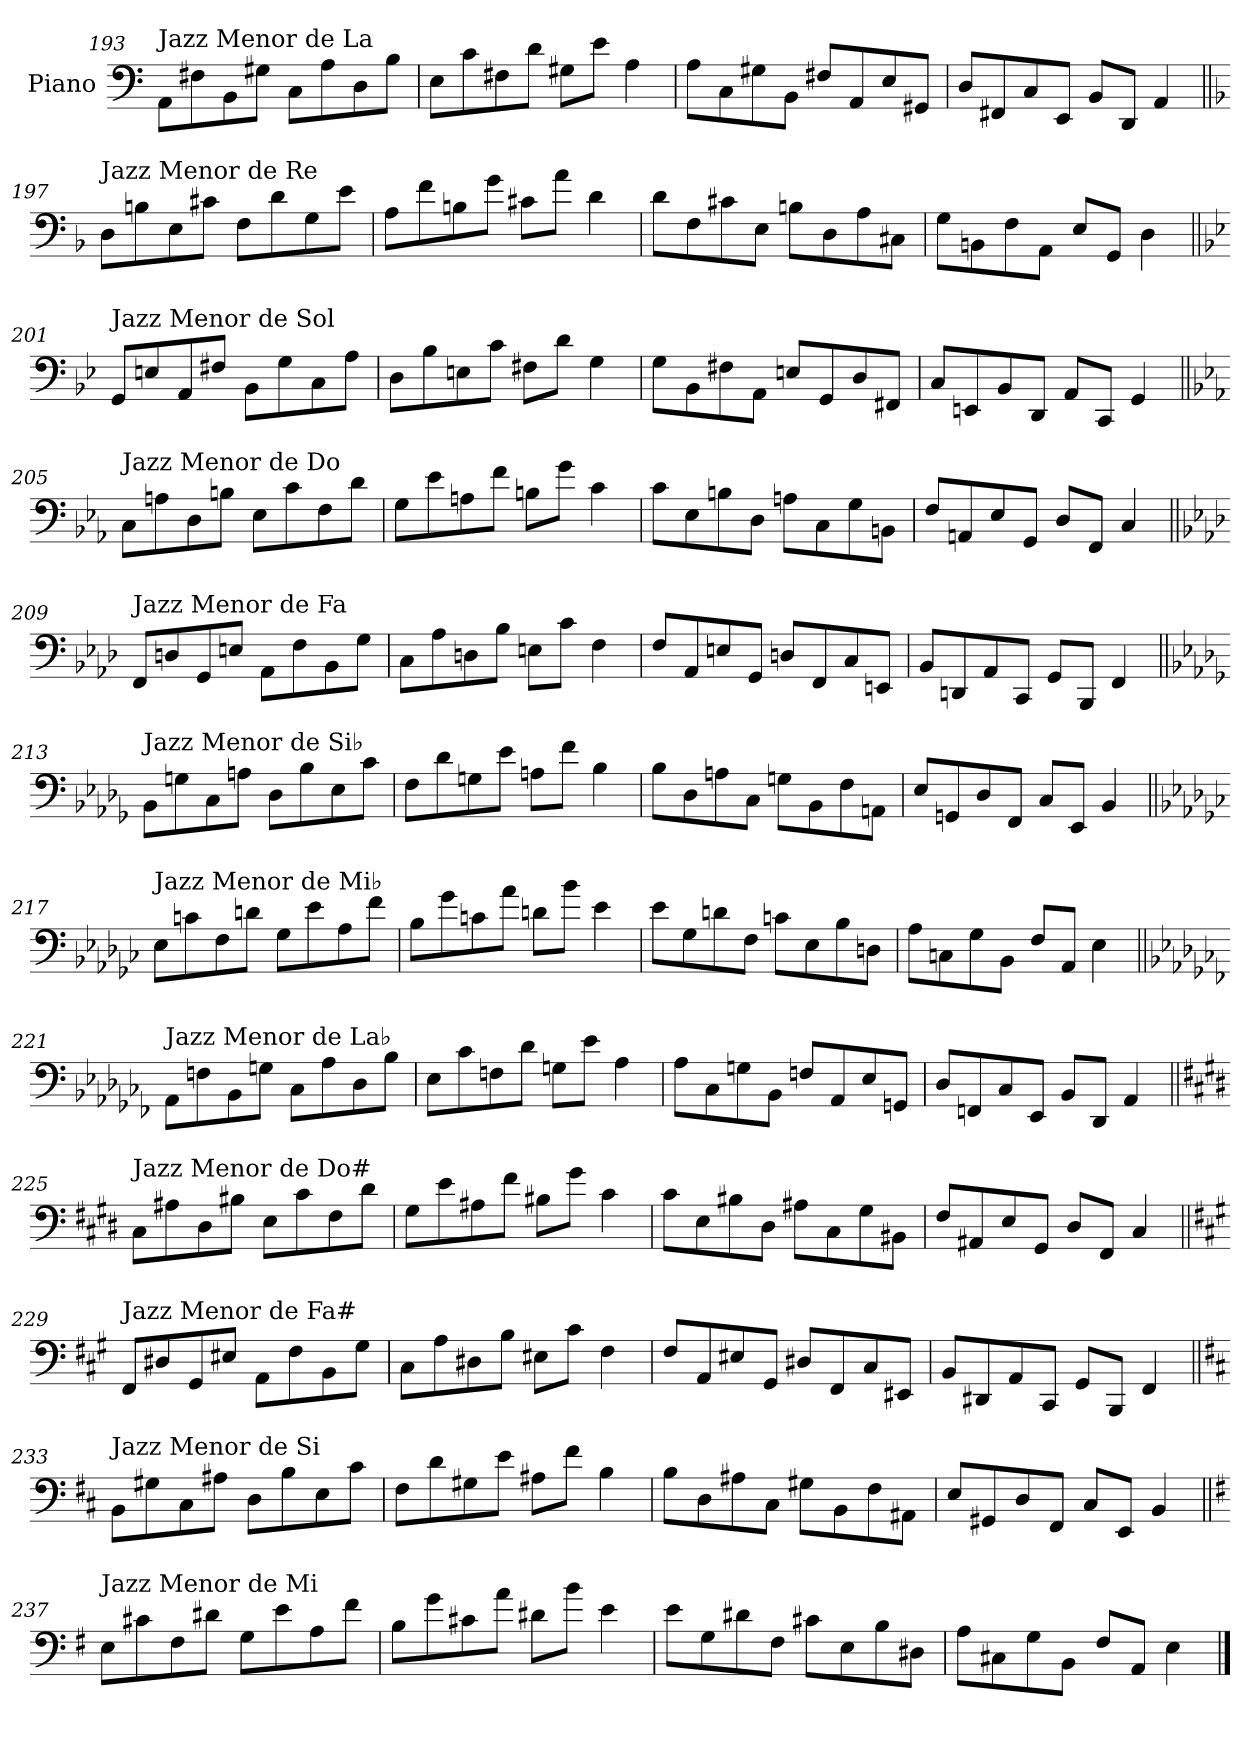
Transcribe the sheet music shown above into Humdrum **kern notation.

**kern
*part1
*staff1
*I"Piano
*I'Pno.
!!LO:PB:g=z
*clefF4
*k[]
=193
!LO:TX:a:t=Jazz Menor de La
8AA\L
8F#X\
8BB\
8G#X\J
8C\L
8A\
8D\
8B\J
=194
8E\L
8c\
8F#X\
8d\J
8G#X\L
8e\J
4A\
=195
8A\L
8C\
8G#X\
8BB\J
8F#X/L
8AA/
8E/
8GG#X/J
=196
8D/L
8FF#X/
8C/
8EE/J
8BB/L
8DD/J
4AA/
!!LO:LB:g=z
=197||
*k[b-]
!LO:TX:a:t=Jazz Menor de Re
8D\L
8Bn\
8E\
8c#X\J
8F\L
8d\
8G\
8e\J
=198
8A\L
8f\
8Bn\
8g\J
8c#X\L
8a\J
4d\
=199
8d\L
8F\
8c#X\
8E\J
8Bn\L
8D\
8A\
8C#X\J
=200
8G\L
8BBn\
8F\
8AA\J
8E/L
8GG/J
4D\
!!LO:LB:g=z
=201||
*k[b-e-]
!LO:TX:a:t=Jazz Menor de Sol
8GG/L
8En/
8AA/
8F#X/J
8BB-\L
8G\
8C\
8A\J
=202
8D\L
8B-\
8En\
8c\J
8F#X\L
8d\J
4G\
=203
8G\L
8BB-\
8F#X\
8AA\J
8En/L
8GG/
8D/
8FF#X/J
=204
8C/L
8EEn/
8BB-/
8DD/J
8AA/L
8CC/J
4GG/
!!LO:LB:g=z
=205||
*k[b-e-a-]
!LO:TX:a:t=Jazz Menor de Do
8C\L
8An\
8D\
8Bn\J
8E-\L
8c\
8F\
8d\J
=206
8G\L
8e-\
8An\
8f\J
8Bn\L
8g\J
4c\
=207
8c\L
8E-\
8Bn\
8D\J
8An\L
8C\
8G\
8BBn\J
=208
8F/L
8AAn/
8E-/
8GG/J
8D/L
8FF/J
4C/
!!LO:LB:g=z
=209||
*k[b-e-a-d-]
!LO:TX:a:t=Jazz Menor de Fa
8FF/L
8Dn/
8GG/
8En/J
8AA-\L
8F\
8BB-\
8G\J
=210
8C\L
8A-\
8Dn\
8B-\J
8En\L
8c\J
4F\
=211
8F/L
8AA-/
8En/
8GG/J
8Dn/L
8FF/
8C/
8EEn/J
=212
8BB-/L
8DDn/
8AA-/
8CC/J
8GG/L
8BBB-/J
4FF/
!!LO:LB:g=z
=213||
*k[b-e-a-d-g-]
!LO:TX:a:t=Jazz Menor de Si♭
8BB-\L
8Gn\
8C\
8An\J
8D-\L
8B-\
8E-\
8c\J
=214
8F\L
8d-\
8Gn\
8e-\J
8An\L
8f\J
4B-\
=215
8B-\L
8D-\
8An\
8C\J
8Gn\L
8BB-\
8F\
8AAn\J
=216
8E-/L
8GGn/
8D-/
8FF/J
8C/L
8EE-/J
4BB-/
!!LO:PB:g=z
=217||
*k[b-e-a-d-g-c-]
!LO:TX:a:t=Jazz Menor de Mi♭
8E-\L
8cn\
8F\
8dn\J
8G-\L
8e-\
8A-\
8f\J
=218
8B-\L
8g-\
8cn\
8a-\J
8dn\L
8b-\J
4e-\
=219
8e-\L
8G-\
8dn\
8F\J
8cn\L
8E-\
8B-\
8Dn\J
=220
8A-\L
8Cn\
8G-\
8BB-\J
8F/L
8AA-/J
4E-\
!!LO:LB:g=z
=221||
*k[b-e-a-d-g-c-f-]
!LO:TX:a:t=Jazz Menor de La♭
8AA-\L
8Fn\
8BB-\
8Gn\J
8C-\L
8A-\
8D-\
8B-\J
=222
8E-\L
8c-\
8Fn\
8d-\J
8Gn\L
8e-\J
4A-\
=223
8A-\L
8C-\
8Gn\
8BB-\J
8Fn/L
8AA-/
8E-/
8GGn/J
=224
8D-/L
8FFn/
8C-/
8EE-/J
8BB-/L
8DD-/J
4AA-/
!!LO:LB:g=z
=225||
*k[f#c#g#d#]
!LO:TX:a:t=Jazz Menor de Do#
8C#\L
8A#X\
8D#\
8B#X\J
8E\L
8c#\
8F#\
8d#\J
=226
8G#\L
8e\
8A#X\
8f#\J
8B#X\L
8g#\J
4c#\
=227
8c#\L
8E\
8B#X\
8D#\J
8A#X\L
8C#\
8G#\
8BB#X\J
=228
8F#/L
8AA#X/
8E/
8GG#/J
8D#/L
8FF#/J
4C#/
!!LO:LB:g=z
=229||
*k[f#c#g#]
!LO:TX:a:t=Jazz Menor de Fa#
8FF#/L
8D#X/
8GG#/
8E#X/J
8AA\L
8F#\
8BB\
8G#\J
=230
8C#\L
8A\
8D#X\
8B\J
8E#X\L
8c#\J
4F#\
=231
8F#/L
8AA/
8E#X/
8GG#/J
8D#X/L
8FF#/
8C#/
8EE#X/J
=232
8BB/L
8DD#X/
8AA/
8CC#/J
8GG#/L
8BBB/J
4FF#/
!!LO:LB:g=z
=233||
*k[f#c#]
!LO:TX:a:t=Jazz Menor de Si
8BB\L
8G#X\
8C#\
8A#X\J
8D\L
8B\
8E\
8c#\J
=234
8F#\L
8d\
8G#X\
8e\J
8A#X\L
8f#\J
4B\
=235
8B\L
8D\
8A#X\
8C#\J
8G#X\L
8BB\
8F#\
8AA#X\J
=236
8E/L
8GG#X/
8D/
8FF#/J
8C#/L
8EE/J
4BB/
!!LO:LB:g=z
=237||
*k[f#]
!LO:TX:a:t=Jazz Menor de Mi
8E\L
8c#X\
8F#\
8d#X\J
8G\L
8e\
8A\
8f#\J
=238
8B\L
8g\
8c#X\
8a\J
8d#X\L
8b\J
4e\
=239
8e\L
8G\
8d#X\
8F#\J
8c#X\L
8E\
8B\
8D#X\J
=240
8A\L
8C#X\
8G\
8BB\J
8F#/L
8AA/J
4E\
==
*-
